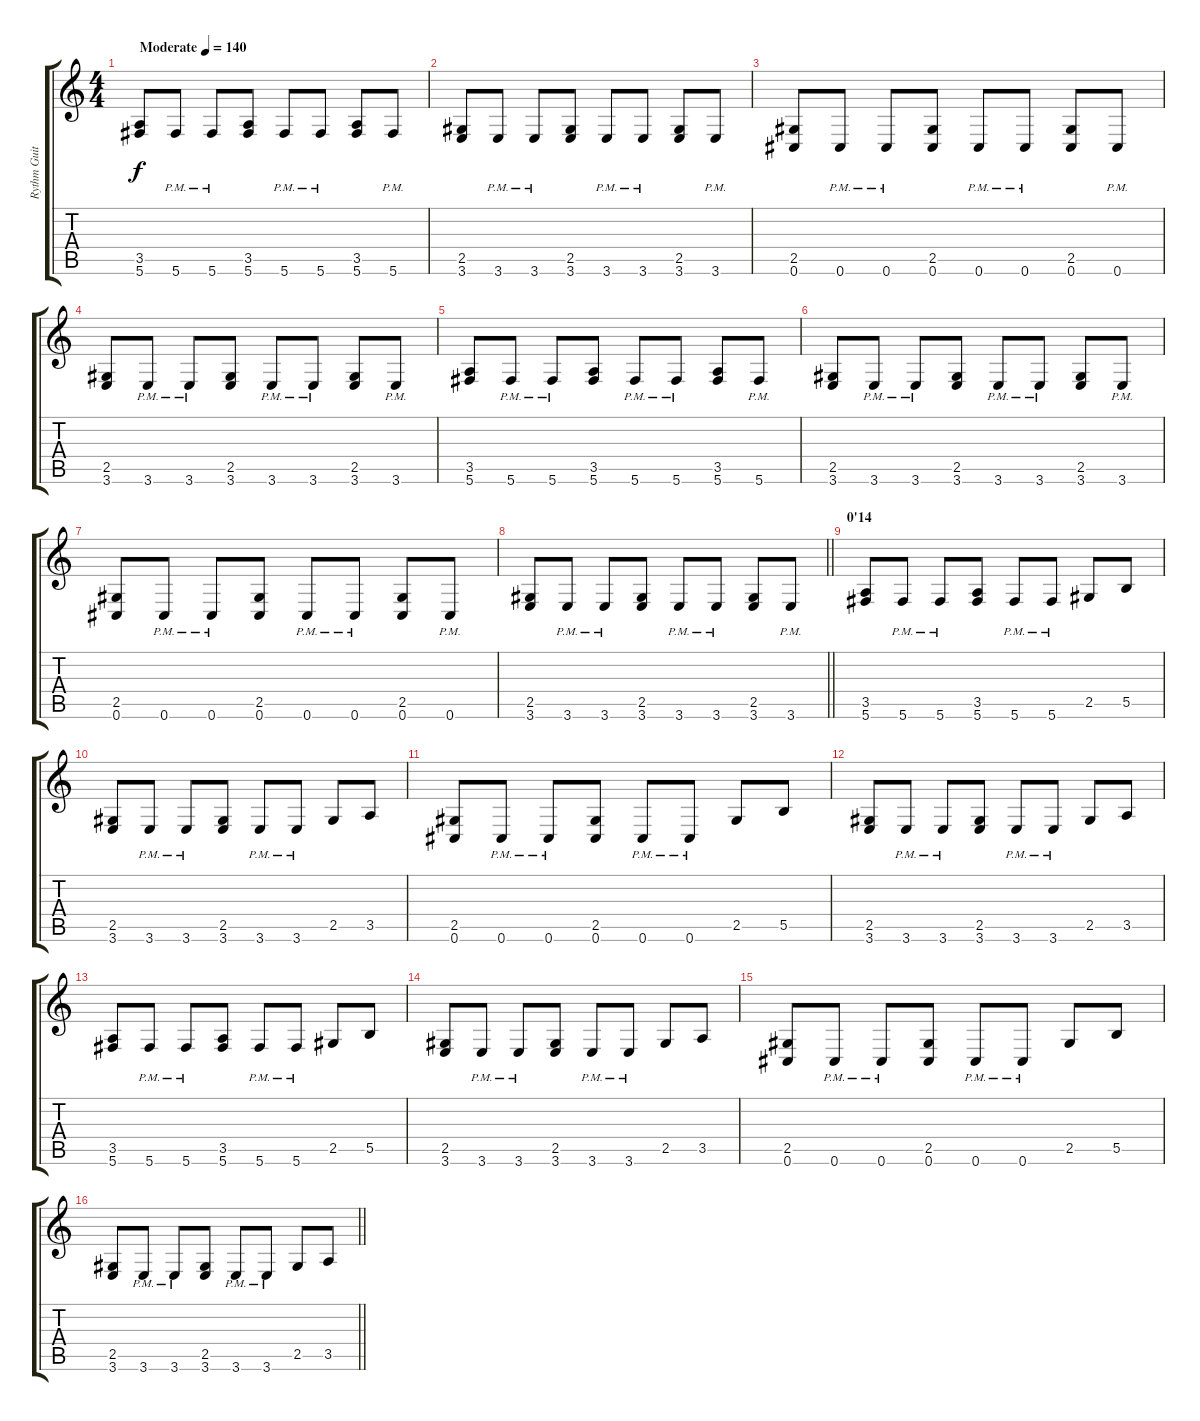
\track ("Rythm Guitar" "Rythm Guit") {instrument distortionguitar}
\staff {score tabs}
\tuning (Db4 Ab3 E3 B2 Gb2 Db2) {hide}
\ts (4 4)
\tempo (140 "Moderate")
\clef g2
\ks c
(3.5 5.6).8{dy f instrument distortionguitar} 5.6{pm}.8 5.6{pm}.8 (3.5 5.6).8 5.6{pm}.8 5.6{pm}.8 (3.5 5.6).8 5.6{pm}.8 |
(2.5 3.6).8 3.6{pm}.8 3.6{pm}.8 (2.5 3.6).8 3.6{pm}.8 3.6{pm}.8 (2.5 3.6).8 3.6{pm}.8 |
(2.5 0.6).8 0.6{pm}.8 0.6{pm}.8 (2.5 0.6).8 0.6{pm}.8 0.6{pm}.8 (2.5 0.6).8 0.6{pm}.8 |
(2.5 3.6).8 3.6{pm}.8 3.6{pm}.8 (2.5 3.6).8 3.6{pm}.8 3.6{pm}.8 (2.5 3.6).8 3.6{pm}.8 |
(3.5 5.6).8 5.6{pm}.8 5.6{pm}.8 (3.5 5.6).8 5.6{pm}.8 5.6{pm}.8 (3.5 5.6).8 5.6{pm}.8 |
(2.5 3.6).8 3.6{pm}.8 3.6{pm}.8 (2.5 3.6).8 3.6{pm}.8 3.6{pm}.8 (2.5 3.6).8 3.6{pm}.8 |
(2.5 0.6).8 0.6{pm}.8 0.6{pm}.8 (2.5 0.6).8 0.6{pm}.8 0.6{pm}.8 (2.5 0.6).8 0.6{pm}.8 |
\barLineRight lightlight
(2.5 3.6).8 3.6{pm}.8 3.6{pm}.8 (2.5 3.6).8 3.6{pm}.8 3.6{pm}.8 (2.5 3.6).8 3.6{pm}.8 |
\section ("" "0'14")
(3.5 5.6).8 5.6{pm}.8 5.6{pm}.8 (3.5 5.6).8 5.6{pm}.8 5.6{pm}.8 2.5.8 5.5.8 |
(2.5 3.6).8 3.6{pm}.8 3.6{pm}.8 (2.5 3.6).8 3.6{pm}.8 3.6{pm}.8 2.5.8 3.5.8 |
(2.5 0.6).8 0.6{pm}.8 0.6{pm}.8 (2.5 0.6).8 0.6{pm}.8 0.6{pm}.8 2.5.8 5.5.8 |
(2.5 3.6).8 3.6{pm}.8 3.6{pm}.8 (2.5 3.6).8 3.6{pm}.8 3.6{pm}.8 2.5.8 3.5.8 |
(3.5 5.6).8 5.6{pm}.8 5.6{pm}.8 (3.5 5.6).8 5.6{pm}.8 5.6{pm}.8 2.5.8 5.5.8 |
(2.5 3.6).8 3.6{pm}.8 3.6{pm}.8 (2.5 3.6).8 3.6{pm}.8 3.6{pm}.8 2.5.8 3.5.8 |
(2.5 0.6).8 0.6{pm}.8 0.6{pm}.8 (2.5 0.6).8 0.6{pm}.8 0.6{pm}.8 2.5.8 5.5.8 |
\barLineRight lightlight
(2.5 3.6).8 3.6{pm}.8 3.6{pm}.8 (2.5 3.6).8 3.6{pm}.8 3.6{pm}.8 2.5.8 3.5.8
